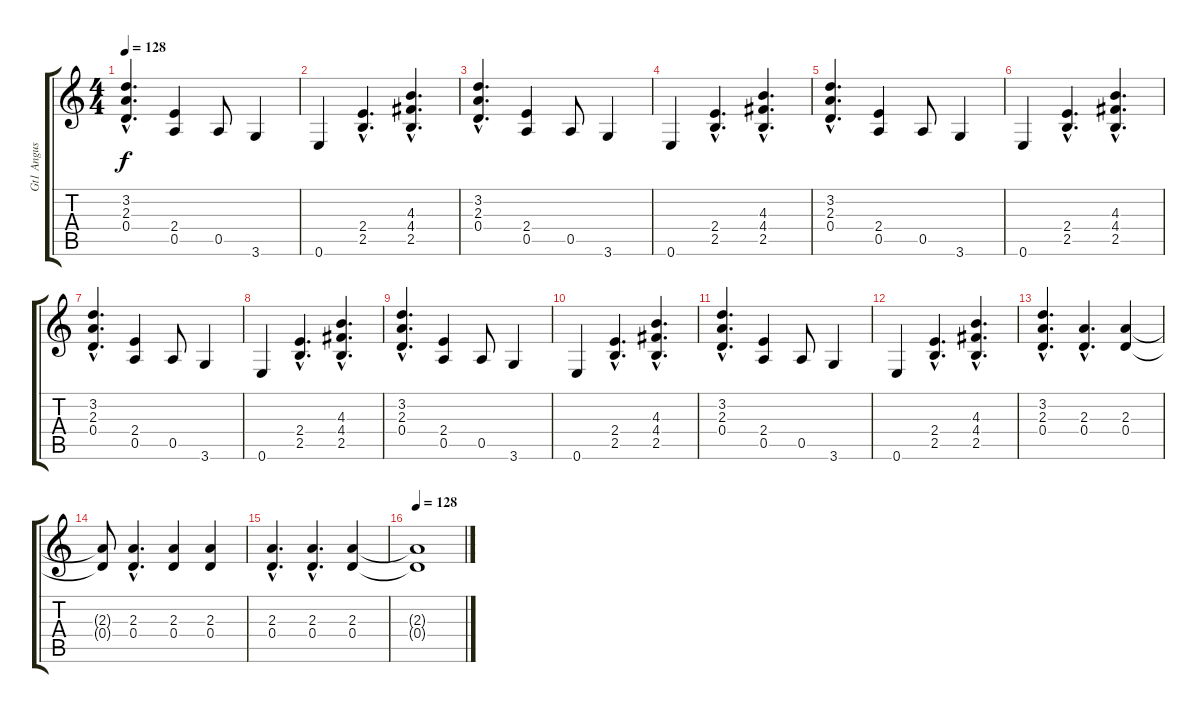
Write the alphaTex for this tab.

\track ("Gt1 Angus" "Gt1 Angus") {instrument distortionguitar}
\staff {score tabs}
\tuning (E4 B3 G3 D3 A2 E2) {hide}
\ts (4 4)
\tempo 128
\clef g2
\ks c
(3.2{hac} 2.3{hac} 0.4{hac}).4{d dy f} (2.4 0.5).4 0.5.8 3.6.4 |
0.6.4 (2.4{hac} 2.5{hac}).4{d} (4.3{hac} 4.4{hac} 2.5{hac}).4{d} |
(3.2{hac} 2.3{hac} 0.4{hac}).4{d} (2.4 0.5).4 0.5.8 3.6.4 |
0.6.4 (2.4{hac} 2.5{hac}).4{d} (4.3{hac} 4.4{hac} 2.5{hac}).4{d} |
(3.2{hac} 2.3{hac} 0.4{hac}).4{d} (2.4 0.5).4 0.5.8 3.6.4 |
0.6.4 (2.4{hac} 2.5{hac}).4{d} (4.3{hac} 4.4{hac} 2.5{hac}).4{d} |
(3.2{hac} 2.3{hac} 0.4{hac}).4{d} (2.4 0.5).4 0.5.8 3.6.4 |
0.6.4 (2.4{hac} 2.5{hac}).4{d} (4.3{hac} 4.4{hac} 2.5{hac}).4{d} |
(3.2{hac} 2.3{hac} 0.4{hac}).4{d} (2.4 0.5).4 0.5.8 3.6.4 |
0.6.4 (2.4{hac} 2.5{hac}).4{d} (4.3{hac} 4.4{hac} 2.5{hac}).4{d} |
(3.2{hac} 2.3{hac} 0.4{hac}).4{d} (2.4 0.5).4 0.5.8 3.6.4 |
0.6.4 (2.4{hac} 2.5{hac}).4{d} (4.3{hac} 4.4{hac} 2.5{hac}).4{d} |
(3.2{hac} 2.3{hac} 0.4{hac}).4{d} (2.3{hac} 0.4{hac}).4{d} (2.3 0.4).4 |
(2.3{t} 0.4{t}).8 (2.3{hac} 0.4{hac}).4{d} (2.3 0.4).4 (2.3 0.4).4 |
(2.3{hac} 0.4{hac}).4{d} (2.3{hac} 0.4{hac}).4{d} (2.3 0.4).4 |
\tempo 128
(2.3{t} 0.4{t}).1
